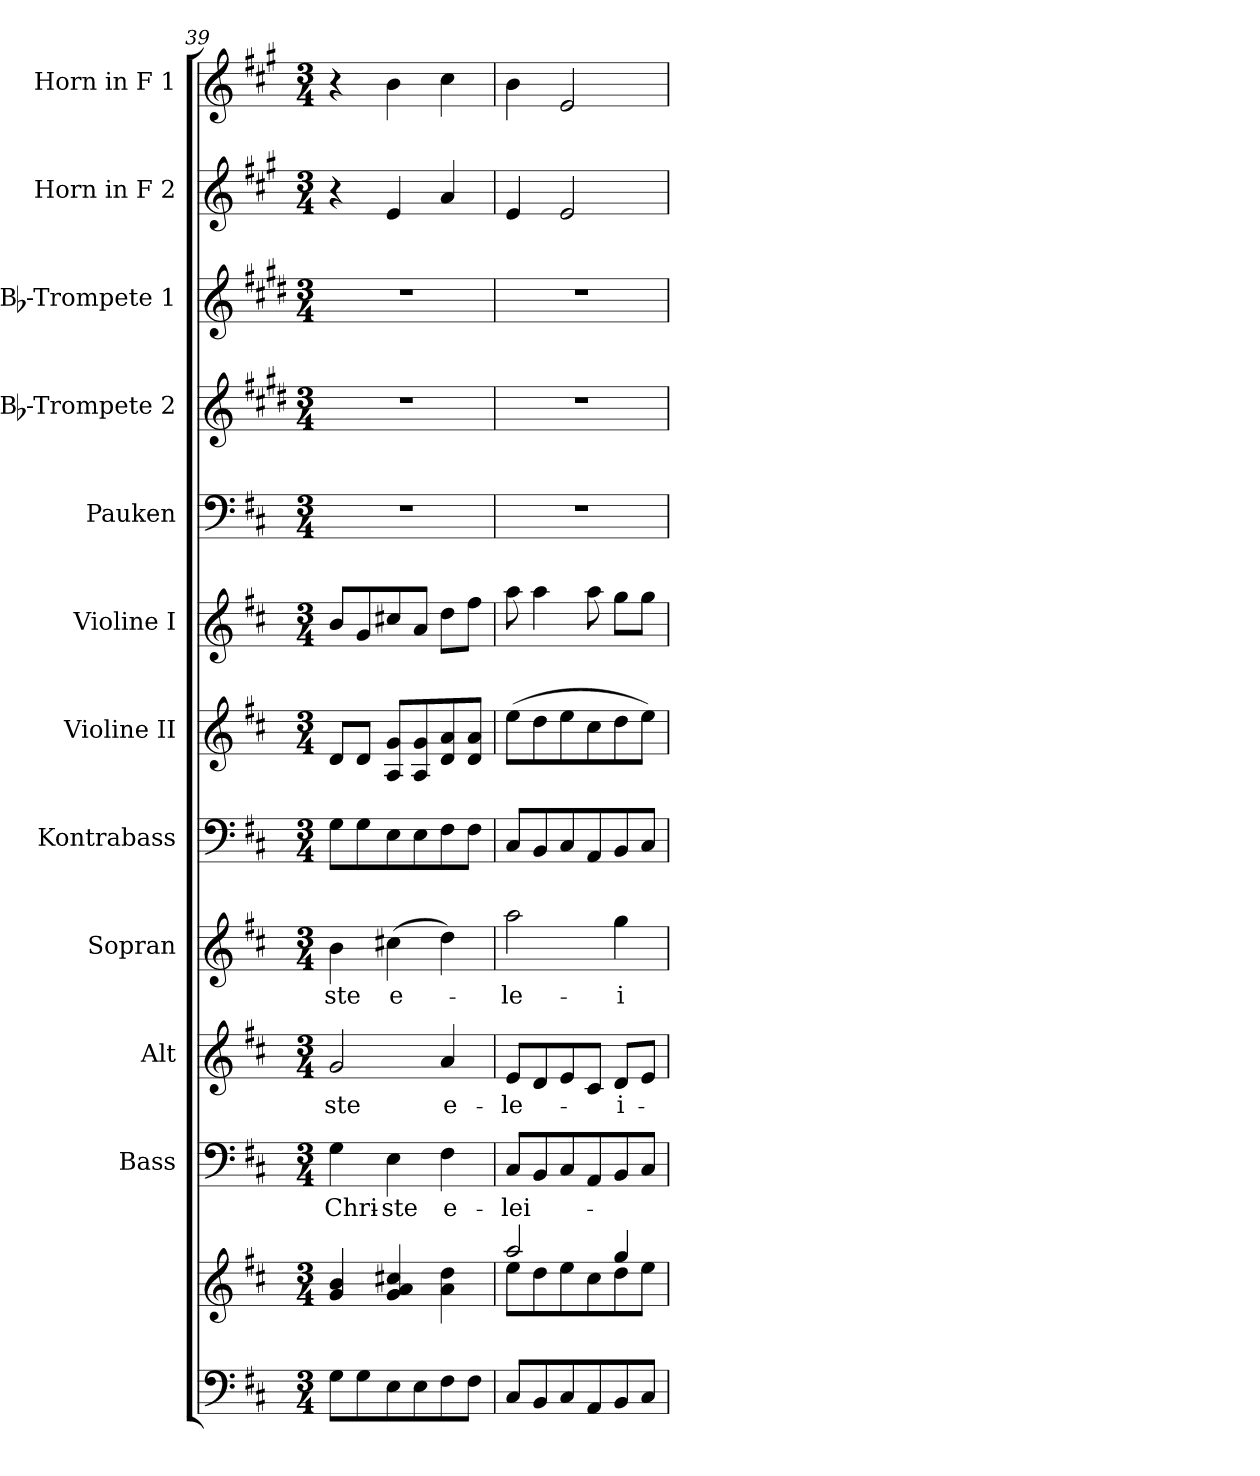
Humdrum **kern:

**kern	**kern	**kern	**text	**kern	**text	**kern	**text	**kern	**kern	**kern	**kern	**kern	**kern	**kern	**kern
*part12	*part12	*part11	*part11	*part10	*part10	*part9	*part9	*part8	*part7	*part6	*part5	*part4	*part3	*part2	*part1
*staff13	*staff12	*staff11	*staff11	*staff10	*staff10	*staff9	*staff9	*staff8	*staff7	*staff6	*staff5	*staff4	*staff3	*staff2	*staff1
*	*	*I"Bass	*	*I"Alt	*	*I"Sopran	*	*I"Kontrabass	*I"Violine II	*I"Violine I	*I"Pauken	*I"Bb-Trompete 2	*I"Bb-Trompete 1	*I"Horn in F 2	*I"Horn in F 1
*	*	*I'B.	*	*I'A.	*	*I'S.	*	*I'Kb.	*I'Vl. II	*I'Vl. I	*I'Pk.	*I'Bb Trp. 2	*I'Bb Trp. 1	*	*
*clefF4	*clefG2	*clefF4	*	*clefG2	*	*clefG2	*	*clefF4	*clefG2	*clefG2	*clefF4	*clefG2	*clefG2	*clefG2	*clefG2
*	*	*	*	*	*	*	*	*ITrd7c12	*	*	*	*ITrd1c2	*ITrd1c2	*ITrd4c7	*ITrd4c7
*k[f#c#]	*k[f#c#]	*k[f#c#]	*	*k[f#c#]	*	*k[f#c#]	*	*k[f#c#]	*k[f#c#]	*k[f#c#]	*k[f#c#]	*k[f#c#]	*k[f#c#]	*k[f#c#]	*k[f#c#]
*D:	*D:	*D:	*	*D:	*	*D:	*	*D:	*D:	*D:	*D:	*D:	*D:	*D:	*D:
*M3/4	*M3/4	*M3/4	*	*M3/4	*	*M3/4	*	*M3/4	*M3/4	*M3/4	*M3/4	*M3/4	*M3/4	*M3/4	*M3/4
=39	=39	=39	=39	=39	=39	=39	=39	=39	=39	=39	=39	=39	=39	=39	=39
!	!	!	!LO:LY:b	!	!LO:LY:b	!	!LO:LY:b	!	!	!	!	!	!	!	!
8G\L	4g/ 4b/	4G\	Chri-	2g/	-ste	4b\	-ste	8GG\L	8d/L	8b/L	2.r	2.r	2.r	4r	4r
8G\	.	.	.	.	.	.	.	8GG\	8d/J	8g/	.	.	.	.	.
!	!	!	!LO:LY:b	!	!	!	!LO:LY:b	!	!	!	!	!	!	!	!
8E\	4g/ 4a/ 4cc#X/	4E\	-ste	.	.	(>4cc#X\	e-	8EE\	8A/ 8g/L	8cc#X/	.	.	.	4A/	4e\
8E\	.	.	.	.	.	.	.	8EE\	8A/ 8g/	8a/J	.	.	.	.	.
!	!	!	!LO:LY:b	!	!LO:LY:b	!	!	!	!	!	!	!	!	!	!
8F#\	4a\ 4dd\	4F#\	e-	4a/	e-	4dd\)	.	8FF#\	8d/ 8a/	8dd\L	.	.	.	4d/	4f#\
8F#\J	.	.	.	.	.	.	.	8FF#\J	8d/ 8a/J	8ff#\J	.	.	.	.	.
=40	=40	=40	=40	=40	=40	=40	=40	=40	=40	=40	=40	=40	=40	=40	=40
*	*^	*	*	*	*	*	*	*	*	*	*	*	*	*	*
!	!	!	!	!LO:LY:b	!	!LO:LY:b	!	!LO:LY:b	!	!	!	!	!	!	!	!
8C#/L	2aa/	8ee\L	8C#/L	-lei-	8e/L	-le-	2aa\	-le-	8CC#/L	(>8ee\L	8aa\	2.r	2.r	2.r	4A/	4e\
8BB/	.	8dd\	8BB/	.	8d/	.	.	.	8BBB/	8dd\	4aa\	.	.	.	.	.
8C#/	.	8ee\	8C#/	.	8e/	.	.	.	8CC#/	8ee\	.	.	.	.	2A/	2A/
8AA/	.	8cc#\	8AA/	.	8c#/J	.	.	.	8AAA/	8cc#\	8aa\	.	.	.	.	.
!	!	!	!	!	!	!LO:LY:b	!	!LO:LY:b	!	!	!	!	!	!	!	!
8BB/	4gg/	8dd\	8BB/	.	8d/L	-i-	4gg\	-i-	8BBB/	8dd\	8gg\L	.	.	.	.	.
8C#/J	.	8ee\J	8C#/J	.	8e/J	.	.	.	8CC#/J	8ee\J)	8gg\J	.	.	.	.	.
*	*v	*v	*	*	*	*	*	*	*	*	*	*	*	*	*	*
=	=	=	=	=	=	=	=	=	=	=	=	=	=	=	=
*-	*-	*-	*-	*-	*-	*-	*-	*-	*-	*-	*-	*-	*-	*-	*-
